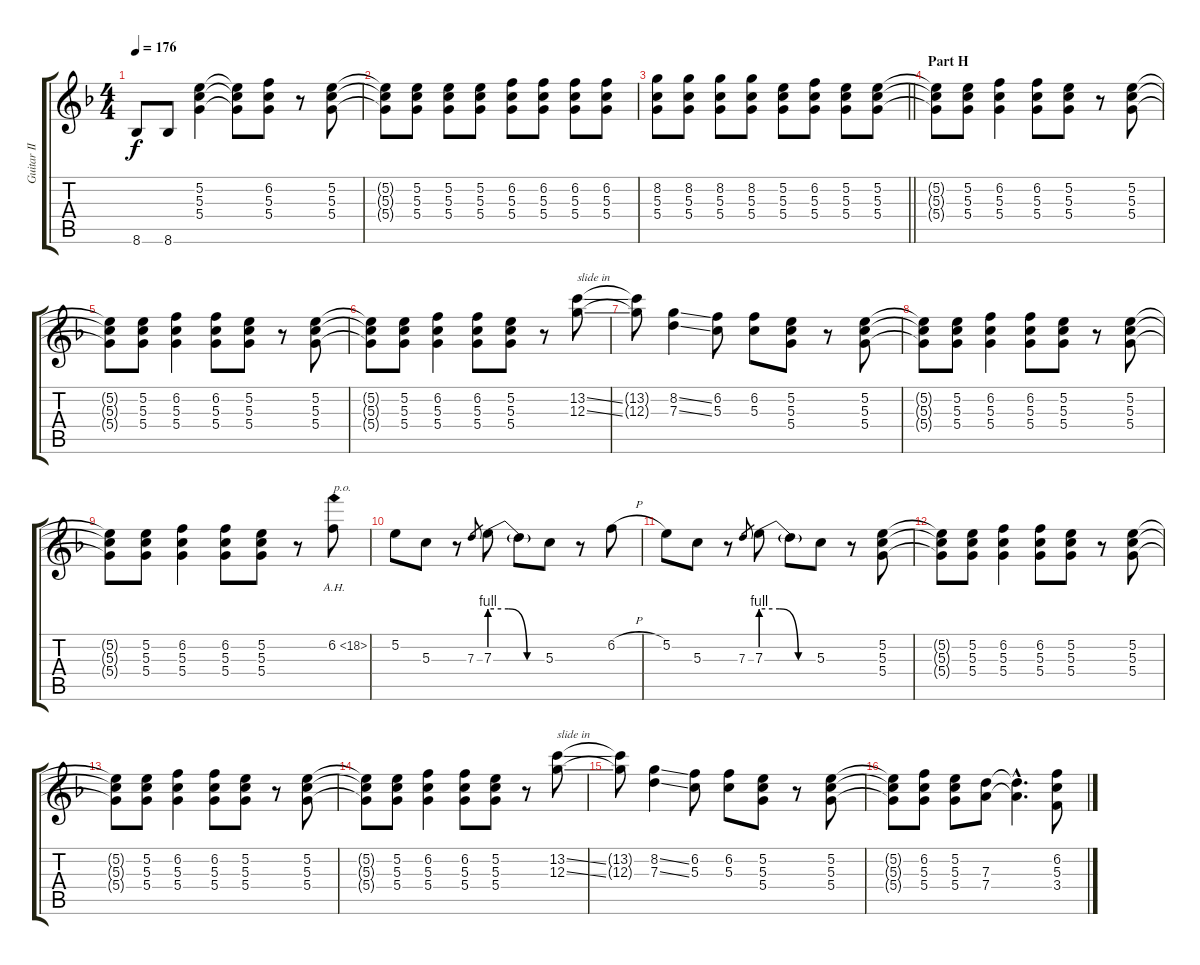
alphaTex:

\track ("Guitar II (Daita)" "Guitar II ") {instrument distortionguitar}
\staff {score tabs}
\tuning (E4 B3 G3 D3 A2 D2) {hide}
\ts (4 4)
\tempo 176
\clef g2
\ks f
8.6{t}.8{dy f} 8.6.8 (5.2 5.3 5.4).4 (5.2{t} 5.3{t} 5.4{t}).8 (6.2 5.3 5.4).8 r.8 (5.2 5.3 5.4).8 |
(5.2{t} 5.3{t} 5.4{t}).8 (5.2 5.3 5.4).8 (5.2 5.3 5.4).8 (5.2 5.3 5.4).8 (6.2 5.3 5.4).8 (6.2 5.3 5.4).8 (6.2 5.3 5.4).8 (6.2 5.3 5.4).8 |
\barLineRight lightlight
(8.2 5.3 5.4).8 (8.2 5.3 5.4).8 (8.2 5.3 5.4).8 (8.2 5.3 5.4).8 (5.2 5.3 5.4).8 (6.2 5.3 5.4).8 (5.2 5.3 5.4).8 (5.2 5.3 5.4).8 |
\section ("" "Part H")
(5.2{t} 5.3{t} 5.4{t}).8 (5.2 5.3 5.4).8 (6.2 5.3 5.4).4 (6.2 5.3 5.4).8 (5.2 5.3 5.4).8 r.8 (5.2 5.3 5.4).8 |
(5.2{t} 5.3{t} 5.4{t}).8 (5.2 5.3 5.4).8 (6.2 5.3 5.4).4 (6.2 5.3 5.4).8 (5.2 5.3 5.4).8 r.8 (5.2 5.3 5.4).8 |
(5.2{t} 5.3{t} 5.4{t}).8 (5.2 5.3 5.4).8 (6.2 5.3 5.4).4 (6.2 5.3 5.4).8 (5.2 5.3 5.4).8 r.8 (13.2{ss} 12.3{ss}).8{txt "slide in"} |
(13.2{t} 12.3{t}).8 (8.2{ss} 7.3{ss}).4 (6.2 5.3).8 (6.2 5.3).8 (5.2 5.3 5.4).8 r.8 (5.2 5.3 5.4).8 |
(5.2{t} 5.3{t} 5.4{t}).8 (5.2 5.3 5.4).8 (6.2 5.3 5.4).4 (6.2 5.3 5.4).8 (5.2 5.3 5.4).8 r.8 (5.2 5.3 5.4).8 |
(5.2{t} 5.3{t} 5.4{t}).8 (5.2 5.3 5.4).8 (6.2 5.3 5.4).4 (6.2 5.3 5.4).8 (5.2 5.3 5.4).8 r.8 6.2{ah 12}.8{txt "p.o."} |
5.2.8 5.3.8 r.8 7.3.8{gr} 7.3{be (custom 0 4 20 4 40 0 60 0)}.8 7.3{t}.8 5.3.8 r.8 6.2{h}.8 |
5.2.8 5.3.8 r.8 7.3.8{gr} 7.3{be (custom 0 4 20 4 40 0 60 0)}.8 7.3{t}.8 5.3.8 r.8 (5.2 5.3 5.4).8 |
(5.2{t} 5.3{t} 5.4{t}).8 (5.2 5.3 5.4).8 (6.2 5.3 5.4).4 (6.2 5.3 5.4).8 (5.2 5.3 5.4).8 r.8 (5.2 5.3 5.4).8 |
(5.2{t} 5.3{t} 5.4{t}).8 (5.2 5.3 5.4).8 (6.2 5.3 5.4).4 (6.2 5.3 5.4).8 (5.2 5.3 5.4).8 r.8 (5.2 5.3 5.4).8 |
(5.2{t} 5.3{t} 5.4{t}).8 (5.2 5.3 5.4).8 (6.2 5.3 5.4).4 (6.2 5.3 5.4).8 (5.2 5.3 5.4).8 r.8 (13.2{ss} 12.3{ss}).8{txt "slide in"} |
(13.2{t} 12.3{t}).8 (8.2{ss} 7.3{ss}).4 (6.2 5.3).8 (6.2 5.3).8 (5.2 5.3 5.4).8 r.8 (5.2 5.3 5.4).8 |
(5.2{t} 5.3{t} 5.4{t}).8 (6.2 5.3 5.4).8 (5.2 5.3 5.4).8 (7.3 7.4).8 (7.3{hac t} 7.4{hac t}).4{d} (6.2 5.3 3.4).8
